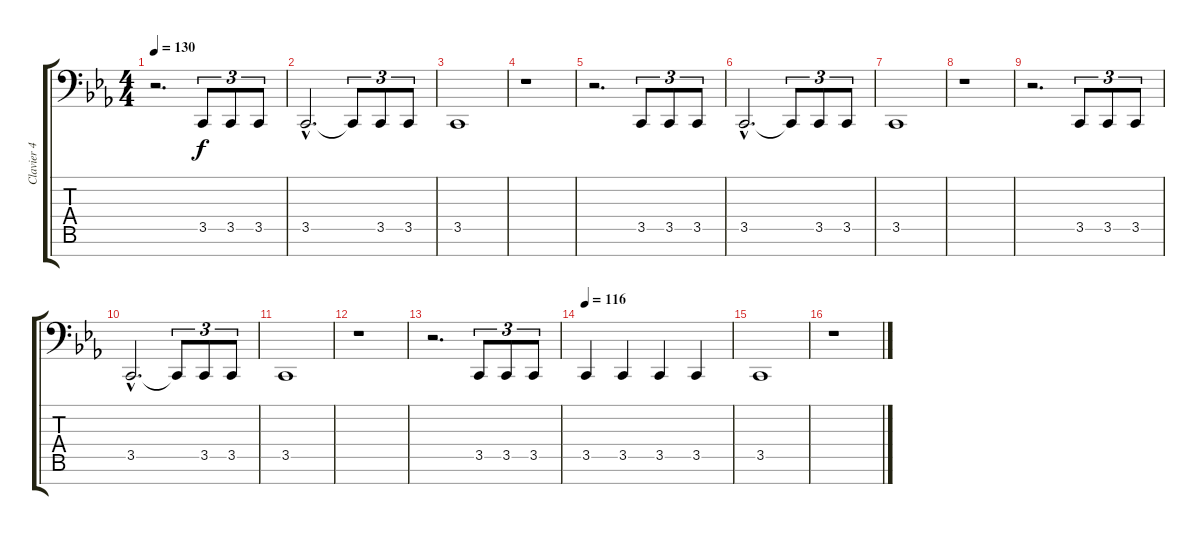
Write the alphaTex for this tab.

\track ("Clavier 4" "Clavier 4") {instrument timpani}
\staff {score tabs}
\tuning (E3 B2 G2 D2 A1 E1 B0) {hide}
\ts (4 4)
\tempo 130
\clef f4
\ks eb
r.2{d dy f} 3.5.8{tu (3 2)} 3.5.8{tu (3 2)} 3.5.8{tu (3 2)} |
3.5{hac}.2{d} 3.5{t}.8{tu (3 2)} 3.5.8{tu (3 2)} 3.5.8{tu (3 2)} |
3.5.1 |
r.1 |
r.2{d} 3.5.8{tu (3 2)} 3.5.8{tu (3 2)} 3.5.8{tu (3 2)} |
3.5{hac}.2{d} 3.5{t}.8{tu (3 2)} 3.5.8{tu (3 2)} 3.5.8{tu (3 2)} |
3.5.1 |
r.1 |
r.2{d} 3.5.8{tu (3 2)} 3.5.8{tu (3 2)} 3.5.8{tu (3 2)} |
3.5{hac}.2{d} 3.5{t}.8{tu (3 2)} 3.5.8{tu (3 2)} 3.5.8{tu (3 2)} |
3.5.1 |
r.1 |
r.2{d} 3.5.8{tu (3 2)} 3.5.8{tu (3 2)} 3.5.8{tu (3 2)} |
\tempo 116
3.5.4 3.5.4 3.5.4 3.5.4 |
3.5.1 |
r.1
